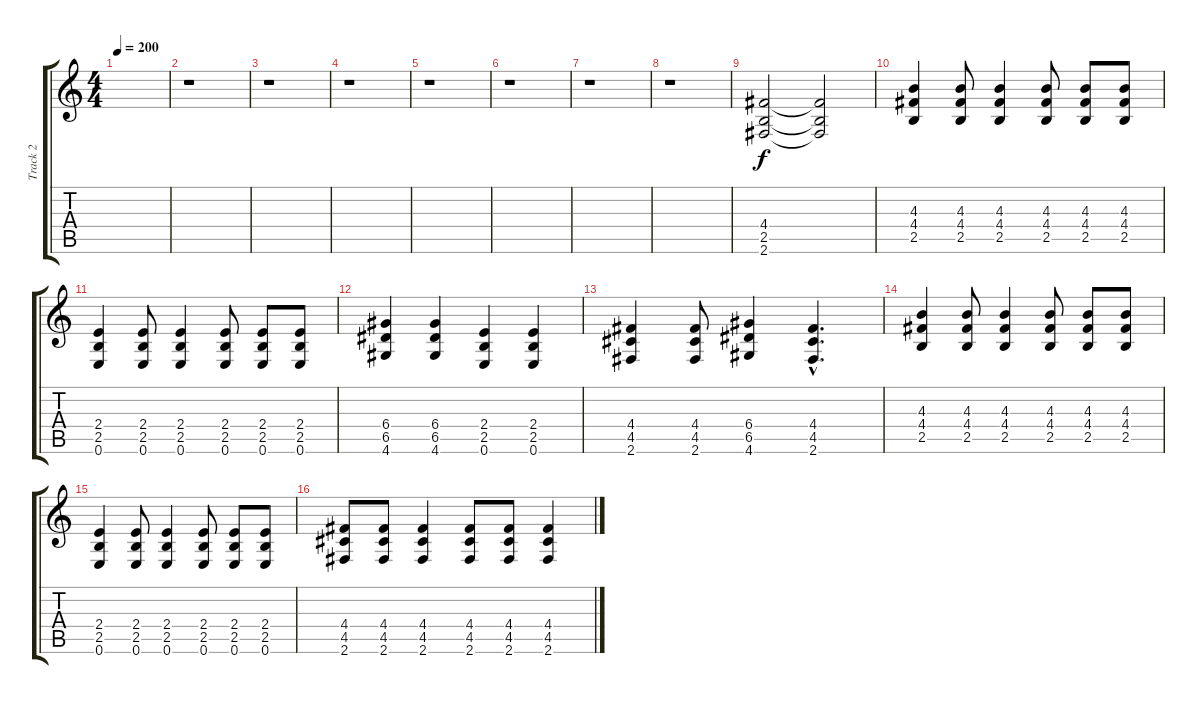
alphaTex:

\track ("Track 2" "Track 2") {instrument distortionguitar}
\staff {score tabs}
\tuning (E4 B3 G3 D3 A2 E2) {hide}
\ts (4 4)
\tempo 200
\clef g2
\ks c
|
r.1 |
r.1 |
r.1 |
r.1 |
r.1 |
r.1 |
r.1 |
(4.4 2.5 2.6).2 (4.4{t} 2.5{t} 2.6{t}).2 |
(4.3 4.4 2.5).4 (4.3 4.4 2.5).8 (4.3 4.4 2.5).4 (4.3 4.4 2.5).8 (4.3 4.4 2.5).8 (4.3 4.4 2.5).8 |
(2.4 2.5 0.6).4 (2.4 2.5 0.6).8 (2.4 2.5 0.6).4 (2.4 2.5 0.6).8 (2.4 2.5 0.6).8 (2.4 2.5 0.6).8 |
(6.4 6.5 4.6).4 (6.4 6.5 4.6).4 (2.4 2.5 0.6).4 (2.4 2.5 0.6).4 |
(4.4 4.5 2.6).4 (4.4 4.5 2.6).8 (6.4 6.5 4.6).4 (4.4{hac} 4.5{hac} 2.6{hac}).4{d} |
(4.3 4.4 2.5).4 (4.3 4.4 2.5).8 (4.3 4.4 2.5).4 (4.3 4.4 2.5).8 (4.3 4.4 2.5).8 (4.3 4.4 2.5).8 |
(2.4 2.5 0.6).4 (2.4 2.5 0.6).8 (2.4 2.5 0.6).4 (2.4 2.5 0.6).8 (2.4 2.5 0.6).8 (2.4 2.5 0.6).8 |
(4.4 4.5 2.6).8 (4.4 4.5 2.6).8 (4.4 4.5 2.6).4 (4.4 4.5 2.6).8 (4.4 4.5 2.6).8 (4.4 4.5 2.6).4
